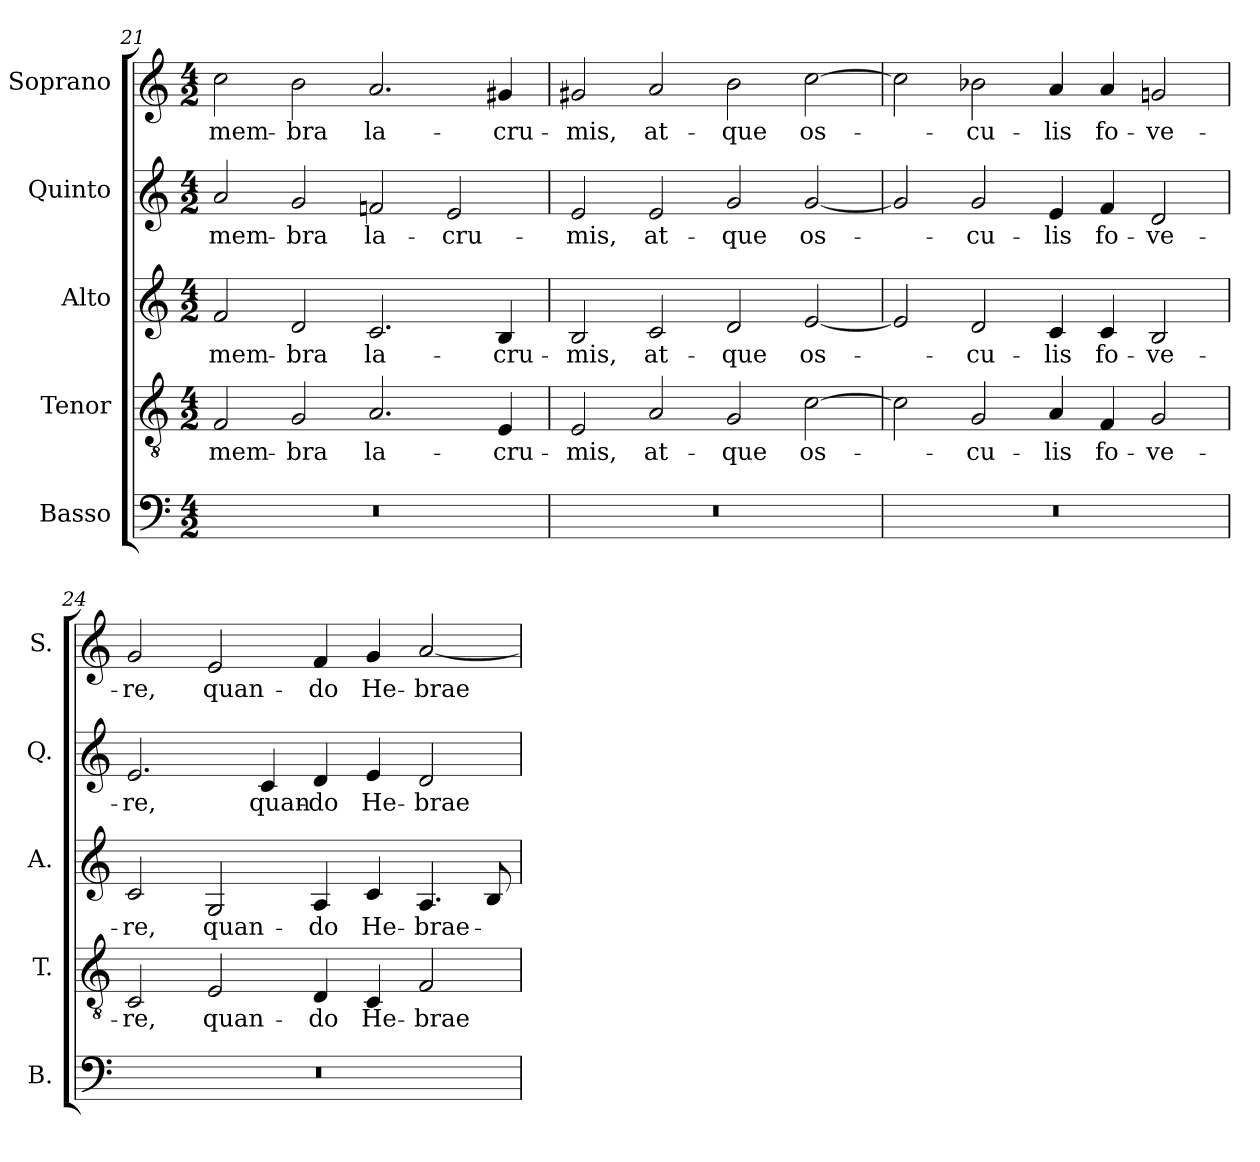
**kern	**kern	**text	**kern	**text	**kern	**text	**kern	**text
*part5	*part4	*part4	*part3	*part3	*part2	*part2	*part1	*part1
*staff5	*staff4	*staff4	*staff3	*staff3	*staff2	*staff2	*staff1	*staff1
*I"Basso	*I"Tenor	*	*I"Alto	*	*I"Quinto	*	*I"Soprano	*
*I'B.	*I'T.	*	*I'A.	*	*I'Q.	*	*I'S.	*
!!LO:LB:g=z
*clefF4	*clefGv2	*	*clefG2	*	*clefG2	*	*clefG2	*
*	*ITrd7c12	*	*	*	*	*	*	*
*k[]	*k[]	*	*k[]	*	*k[]	*	*k[]	*
*C:	*C:	*	*C:	*	*C:	*	*C:	*
*M4/2	*M4/2	*	*M4/2	*	*M4/2	*	*M4/2	*
=21	=21	=21	=21	=21	=21	=21	=21	=21
!LO:N:vis=1	!	!	!	!	!	!	!	!
!	!	!LO:LY:b:color=#000000	!	!	!	!	!	!
!	!	!	!	!LO:LY:b:color=#000000	!	!	!	!
!	!	!	!	!	!	!LO:LY:b:color=#000000	!	!
!	!	!	!	!	!	!	!	!LO:LY:b:color=#000000
0r	2FFi/	mem-	2fi/	mem-	2ai/	mem-	2cci\	mem-
!	!	!LO:LY:b:color=#000000	!	!	!	!	!	!
!	!	!	!	!LO:LY:b:color=#000000	!	!	!	!
!	!	!	!	!	!	!LO:LY:b:color=#000000	!	!
!	!	!	!	!	!	!	!	!LO:LY:b:color=#000000
.	2GGi/	-bra	2di/	-bra	2gi/	-bra	2bi\	-bra
!	!	!LO:LY:b:color=#000000	!	!	!	!	!	!
!	!	!	!	!LO:LY:b:color=#000000	!	!	!	!
!	!	!	!	!	!	!LO:LY:b:color=#000000	!	!
!	!	!	!	!	!	!	!	!LO:LY:b:color=#000000
.	2.AAi/	la-	2.ci/	la-	2fni/	la-	2.ai/	la-
!	!	!	!	!	!	!LO:LY:b:color=#000000	!	!
.	.	.	.	.	2ei/	-cru-	.	.
!	!	!LO:LY:b:color=#000000	!	!	!	!	!	!
!	!	!	!	!LO:LY:b:color=#000000	!	!	!	!
!	!	!	!	!	!	!	!	!LO:LY:b:color=#000000
.	4EEi/	-cru-	4Bi/	-cru-	.	.	4g#Xi/	-cru-
=22	=22	=22	=22	=22	=22	=22	=22	=22
!LO:N:vis=1	!	!	!	!	!	!	!	!
!	!	!LO:LY:b:color=#000000	!	!	!	!	!	!
!	!	!	!	!LO:LY:b:color=#000000	!	!	!	!
!	!	!	!	!	!	!LO:LY:b:color=#000000	!	!
!	!	!	!	!	!	!	!	!LO:LY:b:color=#000000
0r	2EEi/	-mis,	2Bi/	-mis,	2ei/	-mis,	2g#Xi/	-mis,
!	!	!LO:LY:b:color=#000000	!	!	!	!	!	!
!	!	!	!	!LO:LY:b:color=#000000	!	!	!	!
!	!	!	!	!	!	!LO:LY:b:color=#000000	!	!
!	!	!	!	!	!	!	!	!LO:LY:b:color=#000000
.	2AAi/	at-	2ci/	at-	2ei/	at-	2ai/	at-
!	!	!LO:LY:b:color=#000000	!	!	!	!	!	!
!	!	!	!	!LO:LY:b:color=#000000	!	!	!	!
!	!	!	!	!	!	!LO:LY:b:color=#000000	!	!
!	!	!	!	!	!	!	!	!LO:LY:b:color=#000000
.	2GGi/	-que	2di/	-que	2gi/	-que	2bi\	-que
!	!	!LO:LY:b:color=#000000	!	!	!	!	!	!
!	!	!	!	!LO:LY:b:color=#000000	!	!	!	!
!	!	!	!	!	!	!LO:LY:b:color=#000000	!	!
!	!	!	!	!	!	!	!	!LO:LY:b:color=#000000
.	[2Ci\	os-	[2ei/	os-	[2gi/	os-	[2cci\	os-
=23	=23	=23	=23	=23	=23	=23	=23	=23
!LO:N:vis=1	!	!	!	!	!	!	!	!
0r	2Ci\]	.	2ei/]	.	2gi/]	.	2cci\]	.
!	!	!LO:LY:b:color=#000000	!	!	!	!	!	!
!	!	!	!	!LO:LY:b:color=#000000	!	!	!	!
!	!	!	!	!	!	!LO:LY:b:color=#000000	!	!
!	!	!	!	!	!	!	!	!LO:LY:b:color=#000000
.	2GGi/	-cu-	2di/	-cu-	2gi/	-cu-	2b-Xi\	-cu-
!	!	!LO:LY:b:color=#000000	!	!	!	!	!	!
!	!	!	!	!LO:LY:b:color=#000000	!	!	!	!
!	!	!	!	!	!	!LO:LY:b:color=#000000	!	!
!	!	!	!	!	!	!	!	!LO:LY:b:color=#000000
.	4AAi/	-lis	4ci/	-lis	4ei/	-lis	4ai/	-lis
!	!	!LO:LY:b:color=#000000	!	!	!	!	!	!
!	!	!	!	!LO:LY:b:color=#000000	!	!	!	!
!	!	!	!	!	!	!LO:LY:b:color=#000000	!	!
!	!	!	!	!	!	!	!	!LO:LY:b:color=#000000
.	4FFi/	fo-	4ci/	fo-	4fi/	fo-	4ai/	fo-
!	!	!LO:LY:b:color=#000000	!	!	!	!	!	!
!	!	!	!	!LO:LY:b:color=#000000	!	!	!	!
!	!	!	!	!	!	!LO:LY:b:color=#000000	!	!
!	!	!	!	!	!	!	!	!LO:LY:b:color=#000000
.	2GGi/	-ve-	2Bi/	-ve-	2di/	-ve-	2gni/	-ve-
=24	=24	=24	=24	=24	=24	=24	=24	=24
!LO:N:vis=1	!	!	!	!	!	!	!	!
!	!	!LO:LY:b:color=#000000	!	!	!	!	!	!
!	!	!	!	!LO:LY:b:color=#000000	!	!	!	!
!	!	!	!	!	!	!LO:LY:b:color=#000000	!	!
!	!	!	!	!	!	!	!	!LO:LY:b:color=#000000
0r	2CCi/	-re,	2ci/	-re,	2.ei/	-re,	2gi/	-re,
!	!	!LO:LY:b:color=#000000	!	!	!	!	!	!
!	!	!	!	!LO:LY:b:color=#000000	!	!	!	!
!	!	!	!	!	!	!	!	!LO:LY:b:color=#000000
.	2EEi/	quan-	2Gi/	quan-	.	.	2ei/	quan-
!	!	!	!	!	!	!LO:LY:b:color=#000000	!	!
.	.	.	.	.	4ci/	quan-	.	.
!	!	!LO:LY:b:color=#000000	!	!	!	!	!	!
!	!	!	!	!LO:LY:b:color=#000000	!	!	!	!
!	!	!	!	!	!	!LO:LY:b:color=#000000	!	!
!	!	!	!	!	!	!	!	!LO:LY:b:color=#000000
.	4DDi/	-do	4Ai/	-do	4di/	-do	4fi/	-do
!	!	!LO:LY:b:color=#000000	!	!	!	!	!	!
!	!	!	!	!LO:LY:b:color=#000000	!	!	!	!
!	!	!	!	!	!	!LO:LY:b:color=#000000	!	!
!	!	!	!	!	!	!	!	!LO:LY:b:color=#000000
.	4CCi/	He-	4ci/	He-	4ei/	He-	4gi/	He-
!	!	!LO:LY:b:color=#000000	!	!	!	!	!	!
!	!	!	!	!LO:LY:b:color=#000000	!	!	!	!
!	!	!	!	!	!	!LO:LY:b:color=#000000	!	!
!	!	!	!	!	!	!	!	!LO:LY:b:color=#000000
.	2FFi/	-brae-	4.Ai/	-brae-	2di/	-brae-	[2ai/	-brae-
.	.	.	8Bi/	.	.	.	.	.
=	=	=	=	=	=	=	=	=
*-	*-	*-	*-	*-	*-	*-	*-	*-
